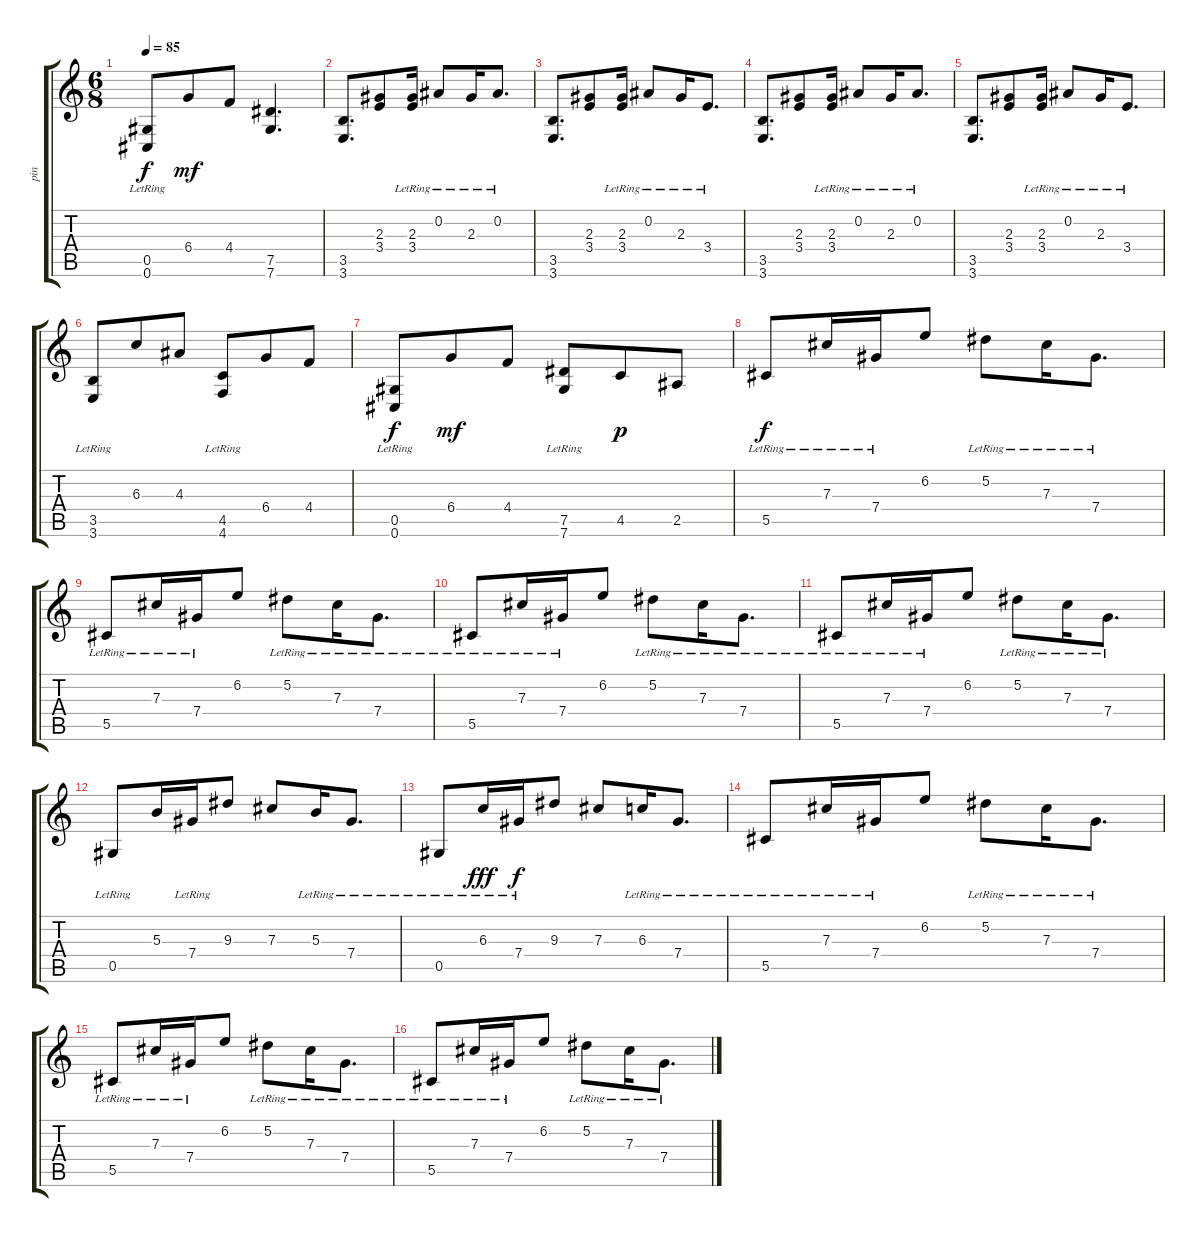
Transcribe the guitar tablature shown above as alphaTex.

\track ("pin" "pin") {instrument distortionguitar}
\staff {score tabs}
\tuning (Eb4 Bb3 Gb3 Db3 Ab2 Db2) {hide}
\ts (6 8)
\tempo 85
\clef g2
\ks c
(0.5{lr} 0.6{lr}).8{dy f} 6.4.8{dy mf} 4.4.8 (7.5 7.6).4{d} |
(3.5 3.6).8{d} (2.3 3.4).8 (2.3{lr} 3.4{lr}).16 0.2{lr}.8 2.3{lr}.16 0.2{lr}.8{d} |
(3.5 3.6).8{d} (2.3 3.4).8 (2.3{lr} 3.4{lr}).16 0.2{lr}.8 2.3{lr}.16 3.4{lr}.8{d} |
(3.5 3.6).8{d} (2.3 3.4).8 (2.3{lr} 3.4{lr}).16 0.2{lr}.8 2.3{lr}.16 0.2{lr}.8{d} |
(3.5 3.6).8{d} (2.3 3.4).8 (2.3{lr} 3.4{lr}).16 0.2{lr}.8 2.3{lr}.16 3.4{lr}.8{d} |
(3.5{lr} 3.6{lr}).8 6.3.8 4.3.8 (4.5{lr} 4.6{lr}).8 6.4.8 4.4.8 |
(0.5{lr} 0.6{lr}).8{dy f} 6.4.8{dy mf} 4.4.8 (7.5 7.6{lr}).8 4.5.8{dy p} 2.5.8 |
5.5{lr}.8{dy f} 7.3{lr}.16 7.4{lr}.16 6.2.8 5.2{lr}.8 7.3{lr}.16 7.4{lr}.8{d} |
5.5{lr}.8 7.3{lr}.16 7.4{lr}.16 6.2.8 5.2{lr}.8 7.3{lr}.16 7.4{lr}.8{d} |
5.5{lr}.8 7.3{lr}.16 7.4{lr}.16 6.2.8 5.2{lr}.8 7.3{lr}.16 7.4{lr}.8{d} |
5.5{lr}.8 7.3{lr}.16 7.4{lr}.16 6.2.8 5.2{lr}.8 7.3{lr}.16 7.4{lr}.8{d} |
0.5{lr}.8 5.3.16 7.4{lr}.16 9.3.8 7.3.8 5.3{lr}.16 7.4{lr}.8{d} |
0.5{lr}.8 6.3{lr}.16{dy fff} 7.4{lr}.16{dy f} 9.3.8 7.3.8 6.3{lr}.16 7.4{lr}.8{d} |
5.5{lr}.8 7.3{lr}.16 7.4{lr}.16 6.2.8 5.2{lr}.8 7.3{lr}.16 7.4{lr}.8{d} |
5.5{lr}.8 7.3{lr}.16 7.4{lr}.16 6.2.8 5.2{lr}.8 7.3{lr}.16 7.4{lr}.8{d} |
5.5{lr}.8 7.3{lr}.16 7.4{lr}.16 6.2.8 5.2{lr}.8 7.3{lr}.16 7.4{lr}.8{d}
